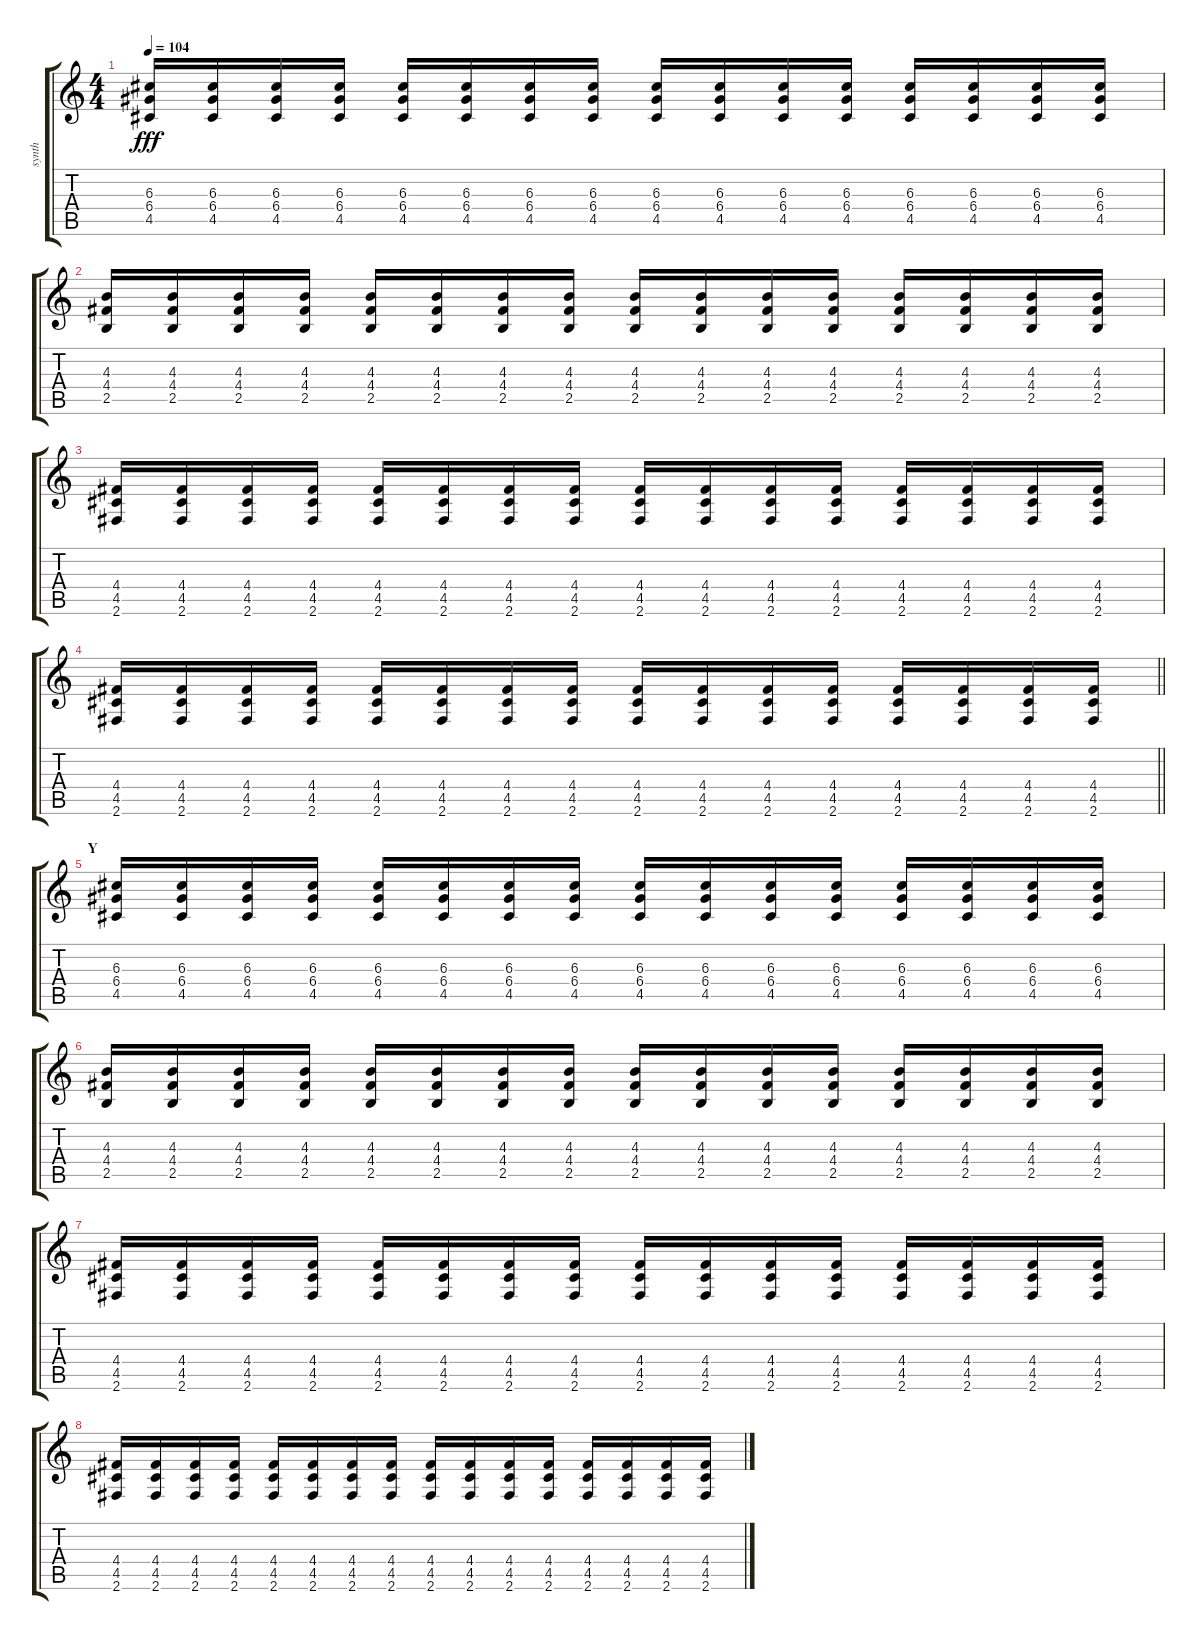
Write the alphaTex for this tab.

\track ("synth" "synth") {instrument acousticbass}
\staff {score tabs}
\tuning (E4 B3 G3 D3 A2 E2) {hide}
\ts (4 4)
\tempo 104
\clef g2
\ks c
(6.3 6.4 4.5).16{dy fff} (6.3 6.4 4.5).16 (6.3 6.4 4.5).16 (6.3 6.4 4.5).16 (6.3 6.4 4.5).16 (6.3 6.4 4.5).16 (6.3 6.4 4.5).16 (6.3 6.4 4.5).16 (6.3 6.4 4.5).16 (6.3 6.4 4.5).16 (6.3 6.4 4.5).16 (6.3 6.4 4.5).16 (6.3 6.4 4.5).16 (6.3 6.4 4.5).16 (6.3 6.4 4.5).16 (6.3 6.4 4.5).16 |
(4.3 4.4 2.5).16 (4.3 4.4 2.5).16 (4.3 4.4 2.5).16 (4.3 4.4 2.5).16 (4.3 4.4 2.5).16 (4.3 4.4 2.5).16 (4.3 4.4 2.5).16 (4.3 4.4 2.5).16 (4.3 4.4 2.5).16 (4.3 4.4 2.5).16 (4.3 4.4 2.5).16 (4.3 4.4 2.5).16 (4.3 4.4 2.5).16 (4.3 4.4 2.5).16 (4.3 4.4 2.5).16 (4.3 4.4 2.5).16 |
(4.4 4.5 2.6).16 (4.4 4.5 2.6).16 (4.4 4.5 2.6).16 (4.4 4.5 2.6).16 (4.4 4.5 2.6).16 (4.4 4.5 2.6).16 (4.4 4.5 2.6).16 (4.4 4.5 2.6).16 (4.4 4.5 2.6).16 (4.4 4.5 2.6).16 (4.4 4.5 2.6).16 (4.4 4.5 2.6).16 (4.4 4.5 2.6).16 (4.4 4.5 2.6).16 (4.4 4.5 2.6).16 (4.4 4.5 2.6).16 |
\barLineRight lightlight
(4.4 4.5 2.6).16 (4.4 4.5 2.6).16 (4.4 4.5 2.6).16 (4.4 4.5 2.6).16 (4.4 4.5 2.6).16 (4.4 4.5 2.6).16 (4.4 4.5 2.6).16 (4.4 4.5 2.6).16 (4.4 4.5 2.6).16 (4.4 4.5 2.6).16 (4.4 4.5 2.6).16 (4.4 4.5 2.6).16 (4.4 4.5 2.6).16 (4.4 4.5 2.6).16 (4.4 4.5 2.6).16 (4.4 4.5 2.6).16 |
\section ("" "Y")
(6.3 6.4 4.5).16 (6.3 6.4 4.5).16 (6.3 6.4 4.5).16 (6.3 6.4 4.5).16 (6.3 6.4 4.5).16 (6.3 6.4 4.5).16 (6.3 6.4 4.5).16 (6.3 6.4 4.5).16 (6.3 6.4 4.5).16 (6.3 6.4 4.5).16 (6.3 6.4 4.5).16 (6.3 6.4 4.5).16 (6.3 6.4 4.5).16 (6.3 6.4 4.5).16 (6.3 6.4 4.5).16 (6.3 6.4 4.5).16 |
(4.3 4.4 2.5).16 (4.3 4.4 2.5).16 (4.3 4.4 2.5).16 (4.3 4.4 2.5).16 (4.3 4.4 2.5).16 (4.3 4.4 2.5).16 (4.3 4.4 2.5).16 (4.3 4.4 2.5).16 (4.3 4.4 2.5).16 (4.3 4.4 2.5).16 (4.3 4.4 2.5).16 (4.3 4.4 2.5).16 (4.3 4.4 2.5).16 (4.3 4.4 2.5).16 (4.3 4.4 2.5).16 (4.3 4.4 2.5).16 |
(4.4 4.5 2.6).16 (4.4 4.5 2.6).16 (4.4 4.5 2.6).16 (4.4 4.5 2.6).16 (4.4 4.5 2.6).16 (4.4 4.5 2.6).16 (4.4 4.5 2.6).16 (4.4 4.5 2.6).16 (4.4 4.5 2.6).16 (4.4 4.5 2.6).16 (4.4 4.5 2.6).16 (4.4 4.5 2.6).16 (4.4 4.5 2.6).16 (4.4 4.5 2.6).16 (4.4 4.5 2.6).16 (4.4 4.5 2.6).16 |
(4.4 4.5 2.6).16 (4.4 4.5 2.6).16 (4.4 4.5 2.6).16 (4.4 4.5 2.6).16 (4.4 4.5 2.6).16 (4.4 4.5 2.6).16 (4.4 4.5 2.6).16 (4.4 4.5 2.6).16 (4.4 4.5 2.6).16 (4.4 4.5 2.6).16 (4.4 4.5 2.6).16 (4.4 4.5 2.6).16 (4.4 4.5 2.6).16 (4.4 4.5 2.6).16 (4.4 4.5 2.6).16 (4.4 4.5 2.6).16
